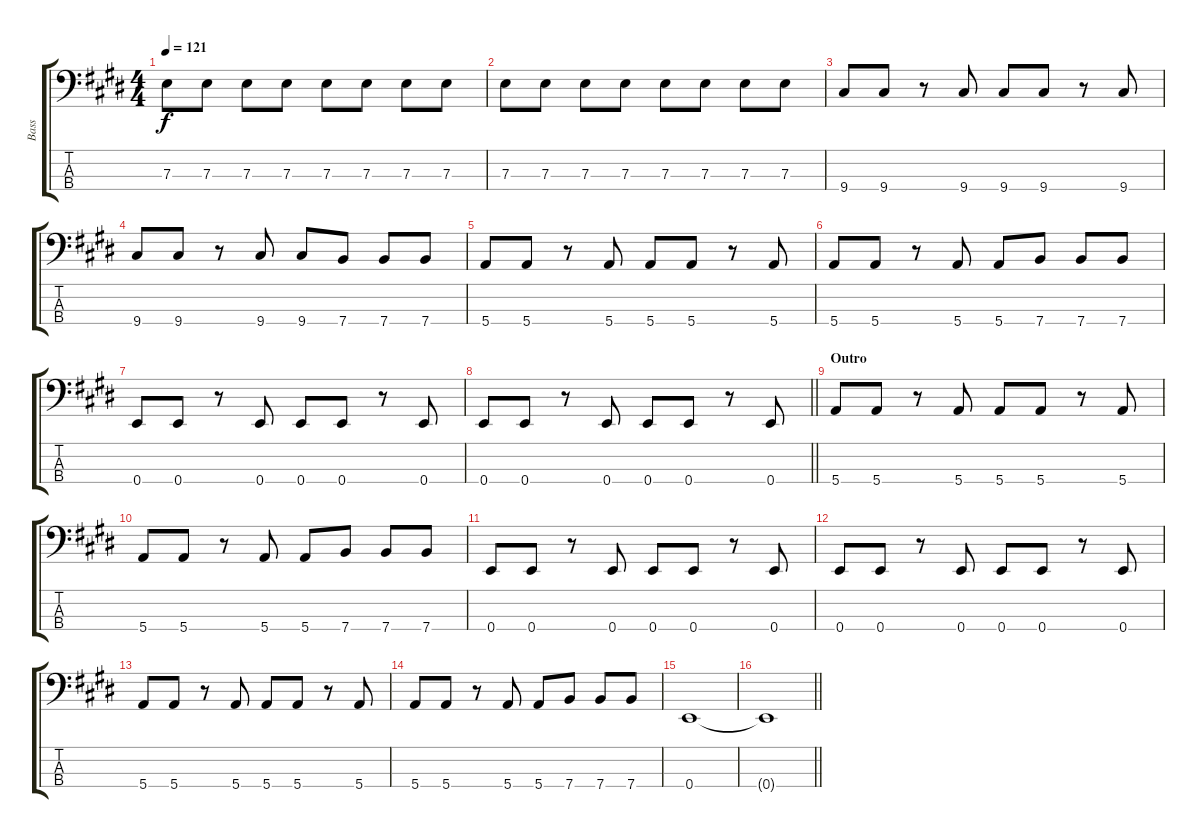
\track ("Bass" "Bass") {instrument electricbassfinger}
\staff {score tabs}
\tuning (G2 D2 A1 E1) {hide}
\ts (4 4)
\tempo 121
\clef f4
\ks e
7.3.8{dy f} 7.3.8 7.3.8 7.3.8 7.3.8 7.3.8 7.3.8 7.3.8 |
7.3.8 7.3.8 7.3.8 7.3.8 7.3.8 7.3.8 7.3.8 7.3.8 |
9.4.8 9.4.8 r.8 9.4.8 9.4.8 9.4.8 r.8 9.4.8 |
9.4.8 9.4.8 r.8 9.4.8 9.4.8 7.4.8 7.4.8 7.4.8 |
5.4.8 5.4.8 r.8 5.4.8 5.4.8 5.4.8 r.8 5.4.8 |
5.4.8 5.4.8 r.8 5.4.8 5.4.8 7.4.8 7.4.8 7.4.8 |
0.4.8 0.4.8 r.8 0.4.8 0.4.8 0.4.8 r.8 0.4.8 |
\barLineRight lightlight
0.4.8 0.4.8 r.8 0.4.8 0.4.8 0.4.8 r.8 0.4.8 |
\section ("" "Outro")
5.4.8 5.4.8 r.8 5.4.8 5.4.8 5.4.8 r.8 5.4.8 |
5.4.8 5.4.8 r.8 5.4.8 5.4.8 7.4.8 7.4.8 7.4.8 |
0.4.8 0.4.8 r.8 0.4.8 0.4.8 0.4.8 r.8 0.4.8 |
0.4.8 0.4.8 r.8 0.4.8 0.4.8 0.4.8 r.8 0.4.8 |
5.4.8 5.4.8 r.8 5.4.8 5.4.8 5.4.8 r.8 5.4.8 |
5.4.8 5.4.8 r.8 5.4.8 5.4.8 7.4.8 7.4.8 7.4.8 |
0.4.1 |
\barLineRight lightlight
0.4{t}.1
